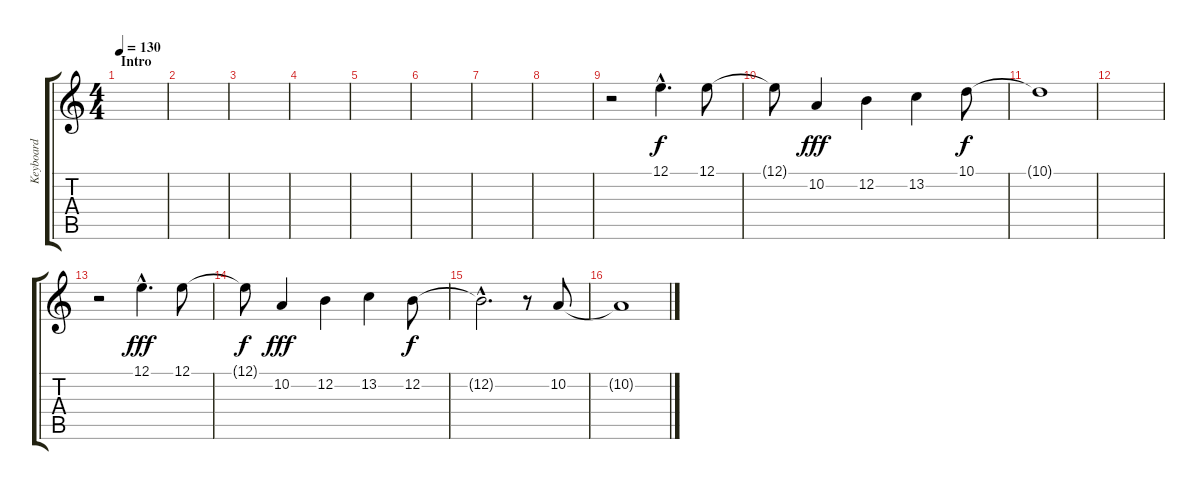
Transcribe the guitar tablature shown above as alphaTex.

\track ("Keyboard" "Keyboard") {instrument acousticgrandpiano}
\staff {score tabs}
\tuning (E4 B3 G3 D3 A2 E2) {hide}
\ts (4 4)
\section ("" "Intro")
\tempo 130
\clef g2
\ks c
|
|
|
|
|
|
|
|
r.2 12.1{hac}.4{d} 12.1.8 |
12.1{t}.8{dy f} 10.2.4{dy fff} 12.2.4 13.2.4 10.1.8{dy f} |
10.1{t}.1 |
|
r.2 12.1{hac}.4{d dy fff} 12.1.8 |
12.1{t}.8{dy f} 10.2.4{dy fff} 12.2.4 13.2.4 12.2.8{dy f} |
12.2{hac t}.2{d} r.8 10.2.8 |
10.2{t}.1
